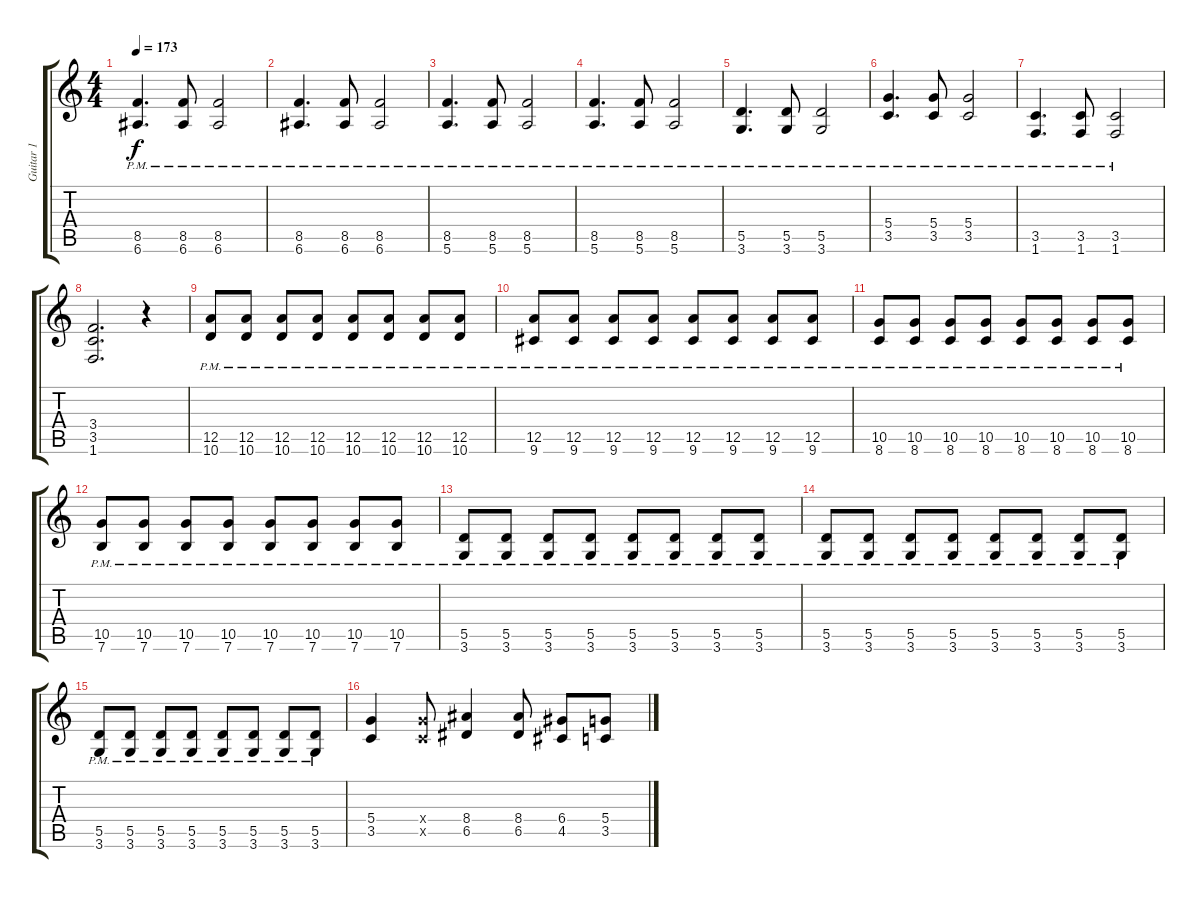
\track ("Guitar 1" "Guitar 1") {instrument distortionguitar}
\staff {score tabs}
\tuning (E4 B3 G3 D3 A2 E2) {hide}
\ts (4 4)
\tempo 173
\clef g2
\ks c
(8.5{pm} 6.6{pm}).4{d dy f} (8.5{pm} 6.6{pm}).8 (8.5{pm} 6.6{pm}).2 |
(8.5{pm} 6.6{pm}).4{d} (8.5{pm} 6.6{pm}).8 (8.5{pm} 6.6{pm}).2 |
(8.5{pm} 5.6{pm}).4{d} (8.5{pm} 5.6{pm}).8 (8.5{pm} 5.6{pm}).2 |
(8.5{pm} 5.6{pm}).4{d} (8.5{pm} 5.6{pm}).8 (8.5{pm} 5.6{pm}).2 |
(5.5{pm} 3.6{pm}).4{d} (5.5{pm} 3.6{pm}).8 (5.5{pm} 3.6{pm}).2 |
(5.4{pm} 3.5{pm}).4{d} (5.4{pm} 3.5{pm}).8 (5.4{pm} 3.5{pm}).2 |
(3.5{pm} 1.6{pm}).4{d} (3.5{pm} 1.6{pm}).8 (3.5{pm} 1.6{pm}).2 |
(3.4 3.5 1.6).2{d} r.4 |
(12.5{pm} 10.6{pm}).8 (12.5{pm} 10.6{pm}).8 (12.5{pm} 10.6{pm}).8 (12.5{pm} 10.6{pm}).8 (12.5{pm} 10.6{pm}).8 (12.5{pm} 10.6{pm}).8 (12.5{pm} 10.6{pm}).8 (12.5{pm} 10.6{pm}).8 |
(12.5{pm} 9.6{pm}).8 (12.5{pm} 9.6{pm}).8 (12.5{pm} 9.6{pm}).8 (12.5{pm} 9.6{pm}).8 (12.5{pm} 9.6{pm}).8 (12.5{pm} 9.6{pm}).8 (12.5{pm} 9.6{pm}).8 (12.5{pm} 9.6{pm}).8 |
(10.5{pm} 8.6{pm}).8 (10.5{pm} 8.6{pm}).8 (10.5{pm} 8.6{pm}).8 (10.5{pm} 8.6{pm}).8 (10.5{pm} 8.6{pm}).8 (10.5{pm} 8.6{pm}).8 (10.5{pm} 8.6{pm}).8 (10.5{pm} 8.6{pm}).8 |
(10.5{pm} 7.6{pm}).8 (10.5{pm} 7.6{pm}).8 (10.5{pm} 7.6{pm}).8 (10.5{pm} 7.6{pm}).8 (10.5{pm} 7.6{pm}).8 (10.5{pm} 7.6{pm}).8 (10.5{pm} 7.6{pm}).8 (10.5{pm} 7.6{pm}).8 |
(5.5{pm} 3.6{pm}).8 (5.5{pm} 3.6{pm}).8 (5.5{pm} 3.6{pm}).8 (5.5{pm} 3.6{pm}).8 (5.5{pm} 3.6{pm}).8 (5.5{pm} 3.6{pm}).8 (5.5{pm} 3.6{pm}).8 (5.5{pm} 3.6{pm}).8 |
(5.5{pm} 3.6{pm}).8 (5.5{pm} 3.6{pm}).8 (5.5{pm} 3.6{pm}).8 (5.5{pm} 3.6{pm}).8 (5.5{pm} 3.6{pm}).8 (5.5{pm} 3.6{pm}).8 (5.5{pm} 3.6{pm}).8 (5.5{pm} 3.6{pm}).8 |
(5.5{pm} 3.6{pm}).8 (5.5{pm} 3.6{pm}).8 (5.5{pm} 3.6{pm}).8 (5.5{pm} 3.6{pm}).8 (5.5{pm} 3.6{pm}).8 (5.5{pm} 3.6{pm}).8 (5.5{pm} 3.6{pm}).8 (5.5{pm} 3.6{pm}).8 |
(5.4 3.5).4 (5.4{x} 3.5{x}).8 (8.4 6.5).4 (8.4 6.5).8 (6.4 4.5).8 (5.4 3.5).8
